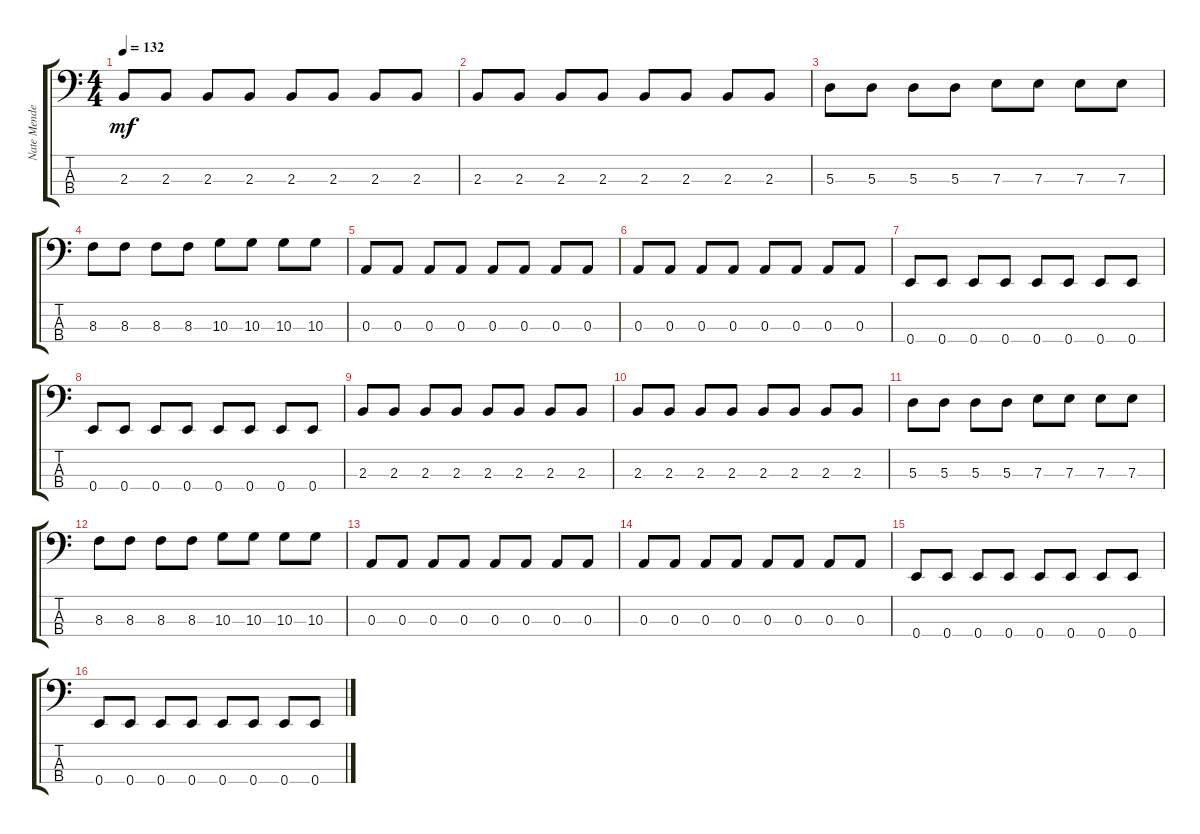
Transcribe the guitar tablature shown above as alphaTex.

\track ("Nate Mendel (Bass)" "Nate Mende") {instrument electricbassfinger}
\staff {score tabs}
\tuning (G2 D2 A1 E1) {hide}
\ts (4 4)
\tempo 132
\clef f4
\ks c
2.3.8{dy mf} 2.3.8 2.3.8 2.3.8 2.3.8 2.3.8 2.3.8 2.3.8 |
2.3.8 2.3.8 2.3.8 2.3.8 2.3.8 2.3.8 2.3.8 2.3.8 |
5.3.8 5.3.8 5.3.8 5.3.8 7.3.8 7.3.8 7.3.8 7.3.8 |
8.3.8 8.3.8 8.3.8 8.3.8 10.3.8 10.3.8 10.3.8 10.3.8 |
0.3.8 0.3.8 0.3.8 0.3.8 0.3.8 0.3.8 0.3.8 0.3.8 |
0.3.8 0.3.8 0.3.8 0.3.8 0.3.8 0.3.8 0.3.8 0.3.8 |
0.4.8 0.4.8 0.4.8 0.4.8 0.4.8 0.4.8 0.4.8 0.4.8 |
0.4.8 0.4.8 0.4.8 0.4.8 0.4.8 0.4.8 0.4.8 0.4.8 |
2.3.8 2.3.8 2.3.8 2.3.8 2.3.8 2.3.8 2.3.8 2.3.8 |
2.3.8 2.3.8 2.3.8 2.3.8 2.3.8 2.3.8 2.3.8 2.3.8 |
5.3.8 5.3.8 5.3.8 5.3.8 7.3.8 7.3.8 7.3.8 7.3.8 |
8.3.8 8.3.8 8.3.8 8.3.8 10.3.8 10.3.8 10.3.8 10.3.8 |
0.3.8 0.3.8 0.3.8 0.3.8 0.3.8 0.3.8 0.3.8 0.3.8 |
0.3.8 0.3.8 0.3.8 0.3.8 0.3.8 0.3.8 0.3.8 0.3.8 |
0.4.8 0.4.8 0.4.8 0.4.8 0.4.8 0.4.8 0.4.8 0.4.8 |
0.4.8 0.4.8 0.4.8 0.4.8 0.4.8 0.4.8 0.4.8 0.4.8
